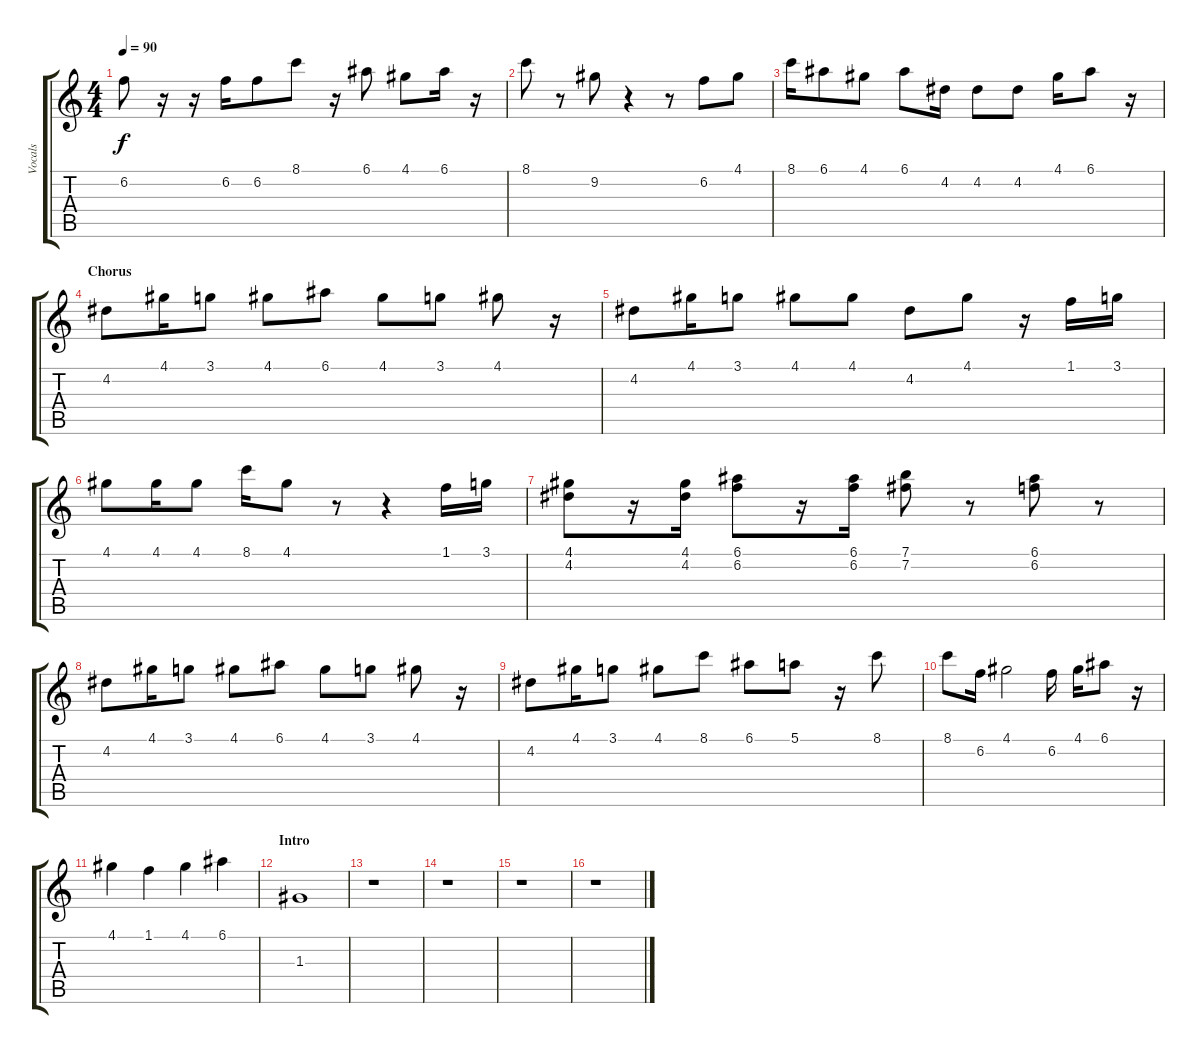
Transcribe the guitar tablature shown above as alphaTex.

\track ("Vocals" "Vocals") {instrument electricguitarmuted}
\staff {score tabs}
\tuning (E4 B3 G3 D3 A2 E2) {hide}
\ts (4 4)
\tempo 90
\clef g2
\ks c
6.2.8{dy f} r.16 r.16 6.2.16 6.2.8 8.1.8 r.16 6.1.8 4.1.8 6.1.16 r.16 |
8.1.8 r.8 9.2.8 r.4 r.8 6.2.8 4.1.8 |
8.1.16 6.1.8 4.1.8 6.1.8 4.2.16 4.2.8 4.2.8 4.1.16 6.1.8 r.16 |
\section ("" "Chorus")
4.2.8 4.1.16 3.1.8 4.1.8 6.1.8 4.1.8 3.1.8 4.1.8 r.16 |
4.2.8 4.1.16 3.1.8 4.1.8 4.1.8 4.2.8 4.1.8 r.16 1.1.16 3.1.16 |
4.1.8 4.1.16 4.1.8 8.1.16 4.1.8 r.8 r.4 1.1.16 3.1.16 |
(4.1 4.2).8 r.16 (4.1 4.2).16 (6.1 6.2).8 r.16 (6.1 6.2).16 (7.1 7.2).8 r.8 (6.1 6.2).8 r.8 |
4.2.8 4.1.16 3.1.8 4.1.8 6.1.8 4.1.8 3.1.8 4.1.8 r.16 |
4.2.8 4.1.16 3.1.8 4.1.8 8.1.8 6.1.8 5.1.8 r.16 8.1.8 |
8.1.8 6.2.16 4.1.2 6.2.16 4.1.16 6.1.8 r.16 |
4.1.4 1.1.4 4.1.4 6.1.4 |
\section ("" "Intro")
1.3.1 |
r.1 |
r.1 |
r.1 |
r.1
